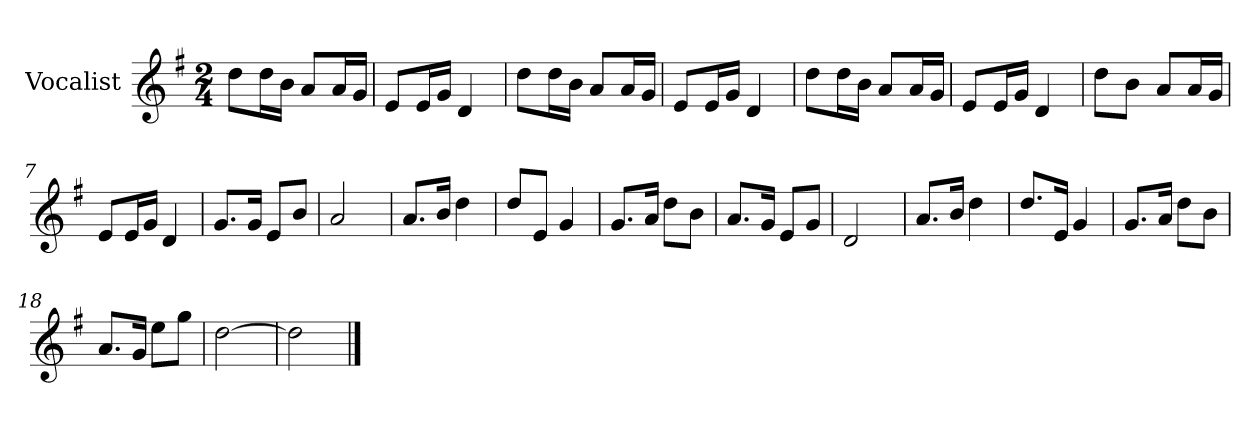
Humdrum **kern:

**kern
*part1
*staff1
*I"Vocalist
*k[f#]
*G:
*M2/4
=
8ddL
16ddL
16bJJ
8aL
16aL
16gJJ
=1
8eL
16eL
16gJJ
4d
=2
8ddL
16ddL
16bJJ
8aL
16aL
16gJJ
=3
8eL
16eL
16gJJ
4d
=4
8ddL
16ddL
16bJJ
8aL
16aL
16gJJ
=5
8eL
16eL
16gJJ
4d
=6
8ddL
8bJ
8aL
16aL
16gJJ
=7
8eL
16eL
16gJJ
4d
=8
8.gL
16gJk
8eL
8bJ
=9
2a
=10
8.aL
16bJk
4dd
=11
8ddL
8eJ
4g
=12
8.gL
16aJk
8ddL
8bJ
=13
8.aL
16gJk
8eL
8gJ
=14
2d
=15
8.aL
16bJk
4dd
=16
8.ddL
16eJk
4g
=17
8.gL
16aJk
8ddL
8bJ
=18
8.aL
16gJk
8eeL
8ggJ
=19
[2dd
=20
2dd]
==
*-
